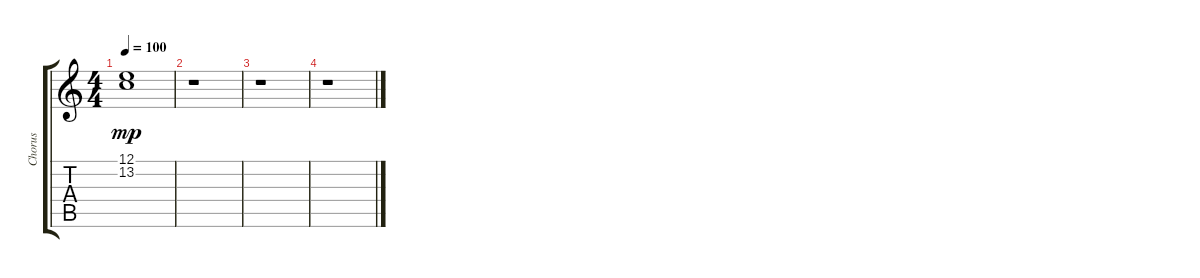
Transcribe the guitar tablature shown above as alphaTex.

\track ("Chorus" "Chorus") {instrument choiraahs}
\staff {score tabs}
\tuning (E4 B3 G3 D3 A2 E2) {hide}
\ts (4 4)
\tempo 100
\clef g2
\ks c
(12.1 13.2).1{dy mp} |
r.1 |
r.1 |
r.1
